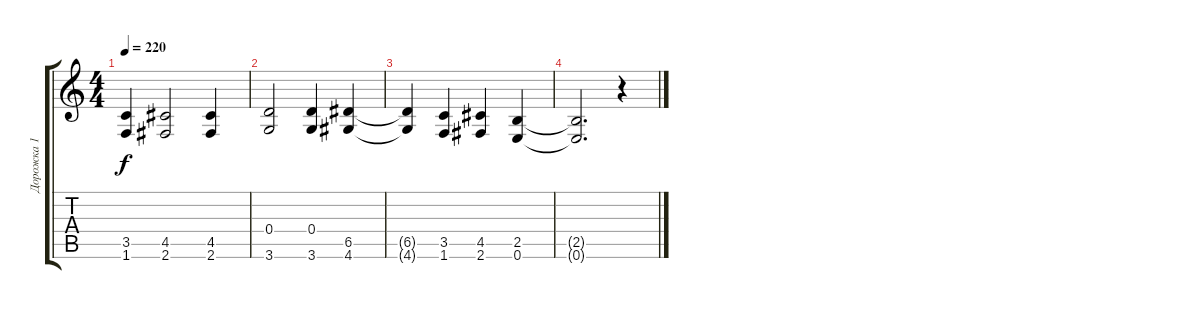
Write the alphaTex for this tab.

\track ("Дорожка 1" "Дорожка 1") {instrument distortionguitar}
\staff {score tabs}
\tuning (E4 B3 G3 D3 A2 E2) {hide}
\ts (4 4)
\tempo 220
\clef g2
\ks c
(3.5 1.6).4{dy f} (4.5 2.6).2 (4.5 2.6).4 |
(0.4 3.6).2 (0.4 3.6).4 (6.5 4.6).4 |
(6.5{t} 4.6{t}).4 (3.5 1.6).4 (4.5 2.6).4 (2.5 0.6).4 |
(2.5{t} 0.6{t}).2{d} r.4
